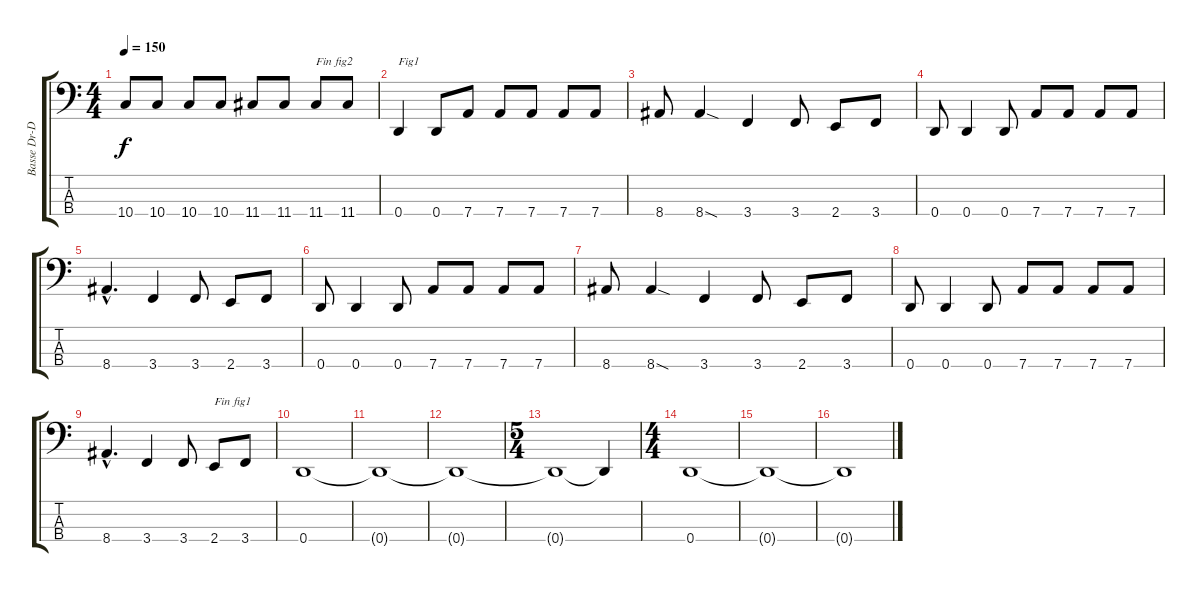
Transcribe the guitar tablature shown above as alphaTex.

\track ("Basse Dr-D" "Basse Dr-D") {instrument electricbasspick}
\staff {score tabs}
\tuning (G2 D2 A1 D1) {hide}
\ts (4 4)
\tempo 150
\clef f4
\ks c
10.4.8{dy f} 10.4.8 10.4.8 10.4.8 11.4.8 11.4.8 11.4.8{txt "Fin fig2"} 11.4.8 |
0.4.4{txt "Fig1"} 0.4.8 7.4.8 7.4.8 7.4.8 7.4.8 7.4.8 |
8.4.8 8.4{sod}.4 3.4.4 3.4.8 2.4.8 3.4.8 |
0.4.8 0.4.4 0.4.8 7.4.8 7.4.8 7.4.8 7.4.8 |
8.4{hac}.4{d} 3.4.4 3.4.8 2.4.8 3.4.8 |
0.4.8 0.4.4 0.4.8 7.4.8 7.4.8 7.4.8 7.4.8 |
8.4.8 8.4{sod}.4 3.4.4 3.4.8 2.4.8 3.4.8 |
0.4.8 0.4.4 0.4.8 7.4.8 7.4.8 7.4.8 7.4.8 |
8.4{hac}.4{d} 3.4.4 3.4.8 2.4.8{txt "Fin fig1"} 3.4.8 |
0.4.1 |
0.4{t}.1 |
0.4{t}.1 |
\ts (5 4)
0.4{t}.1 0.4{t}.4 |
\ts (4 4)
0.4.1 |
0.4{t}.1 |
0.4{t}.1
